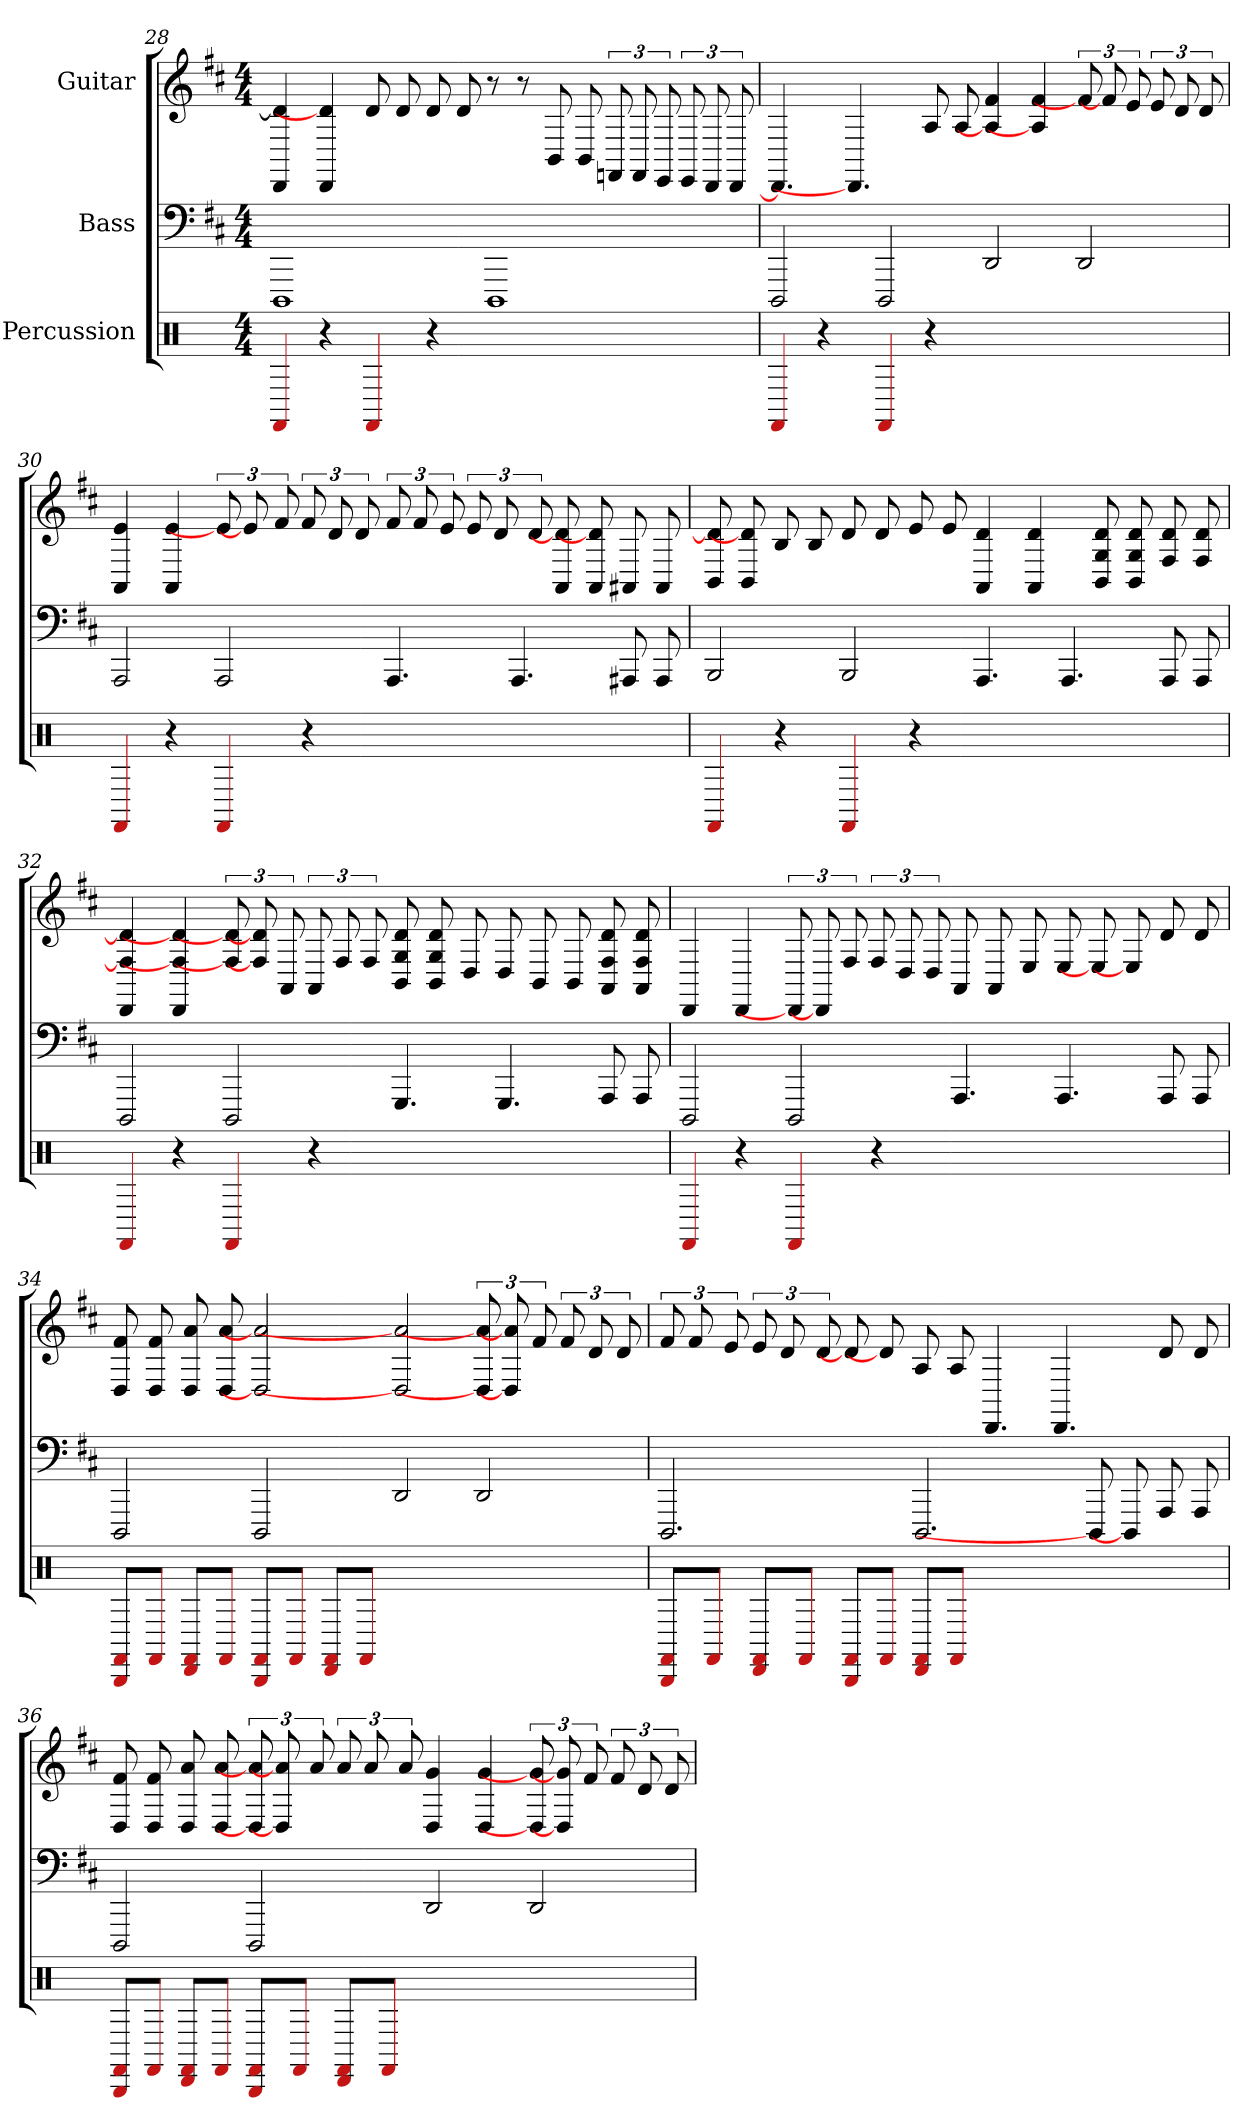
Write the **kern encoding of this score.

**kern	**kern	**kern
*part3	*part2	*part1
*staff3	*staff2	*staff1
*I"Percussion	*I"Bass	*I"Guitar
*clefX	*	*
*k[]	*k[f#c#]	*k[f#c#]
*M4/4	*M4/4	*M4/4
=28	=28	=28
4FF#	1DDD	4d] 4DD
4r	.	4d] 4DD
4FF#	.	8d
.	.	8d
4r	.	8d
.	.	8d
1ryy	1DDD	8r
.	.	8r
.	.	8BB
.	.	8BB
.	.	12FF
.	.	12FF
.	.	12EE
.	.	12EE
.	.	12DD
.	.	12DD
=29	=29	=29
4FF#	2DDD	4.DD]
4r	.	.
.	.	4.DD]
4FF#	2DDD	.
4r	.	8A
.	.	8A
1ryy	2DD	4f# 4A]
.	.	4f# 4A]
.	2DD	12f#]
.	.	12f#]
.	.	12e
.	.	12e
.	.	12d
.	.	12d
=30	=30	=30
4FF#	2AAA	4e 4AA
4r	.	4e 4AA
4FF#	2AAA	12e]
.	.	12e]
.	.	12f#
4r	.	12f#
.	.	12d
.	.	12d
1ryy	4.AAA	12f#
.	.	12f#
.	.	12e
.	.	12e
.	.	12d
.	4.AAA	.
.	.	12d
.	.	8d] 8AA
.	.	8d] 8AA
.	8AAA#	8AA#
.	8AAA#	8AA#
=31	=31	=31
4FF#	2BBB	8d] 8BB
.	.	8d] 8BB
4r	.	8B
.	.	8B
4FF#	2BBB	8d
.	.	8d
4r	.	8e
.	.	8e
1ryy	4.AAA	4d 4AA
.	.	4d 4AA
.	4.AAA	.
.	.	8d 8G 8BB
.	.	8d 8G 8BB
.	8AAA	8d 8F#
.	8AAA	8d 8F#
=32	=32	=32
4FF#	2DDD	4d] 4F#] 4DD
4r	.	4d] 4F#] 4DD
4FF#	2DDD	12d] 12F#]
.	.	12d] 12F#]
.	.	12AA
4r	.	12AA
.	.	12F#
.	.	12F#
1ryy	4.GGG	8d 8G 8BB
.	.	8d 8G 8BB
.	.	8D
.	4.GGG	8D
.	.	8BB
.	.	8BB
.	8AAA	8d 8F# 8AA
.	8AAA	8d 8F# 8AA
=33	=33	=33
4FF#	2DDD	4DD
4r	.	4DD
4FF#	2DDD	12DD]
.	.	12DD]
.	.	12F#
4r	.	12F#
.	.	12D
.	.	12D
1ryy	4.AAA	8AA
.	.	8AA
.	.	8E
.	4.AAA	8E
.	.	8E]
.	.	8E]
.	8AAA	8d
.	8AAA	8d
=34	=34	=34
8FF#/ 8BBB/L	2DDD	8f# 8D
8FF#/J	.	8f# 8D
8FF#/ 8DD/L	.	8a 8D
8FF#/J	.	8a 8D
8FF#/ 8BBB/L	2DDD	2a] 2D]
8FF#/J	.	.
8FF#/ 8DD/L	.	.
8FF#/J	.	.
1ryy	2DD	2a] 2D]
.	2DD	12a] 12D]
.	.	12a] 12D]
.	.	12f#
.	.	12f#
.	.	12d
.	.	12d
=35	=35	=35
8FF#/ 8BBB/L	2.DDD	12f#
.	.	12f#
8FF#/J	.	.
.	.	12e
8FF#/ 8DD/L	.	12e
.	.	12d
8FF#/J	.	.
.	.	12d
8FF#/ 8BBB/L	.	8d]
8FF#/J	.	8d]
8FF#/ 8DD/L	2.DDD	8A
8FF#/J	.	8A
1ryy	.	4.DD
.	.	4.DD
.	8DDD]	.
.	8DDD]	.
.	8AAA	8d
.	8AAA	8d
=36	=36	=36
8FF#/ 8BBB/L	2DDD	8f# 8D
8FF#/J	.	8f# 8D
8FF#/ 8DD/L	.	8a 8D
8FF#/J	.	8a 8D
8FF#/ 8BBB/L	2DDD	12a] 12D]
.	.	12a] 12D]
8FF#/J	.	.
.	.	12a
8FF#/ 8DD/L	.	12a
.	.	12a
8FF#/J	.	.
.	.	12a
1ryy	2DD	4g 4D
.	.	4g 4D
.	2DD	12g] 12D]
.	.	12g] 12D]
.	.	12f#
.	.	12f#
.	.	12d
.	.	12d
=	=	=
*-	*-	*-
